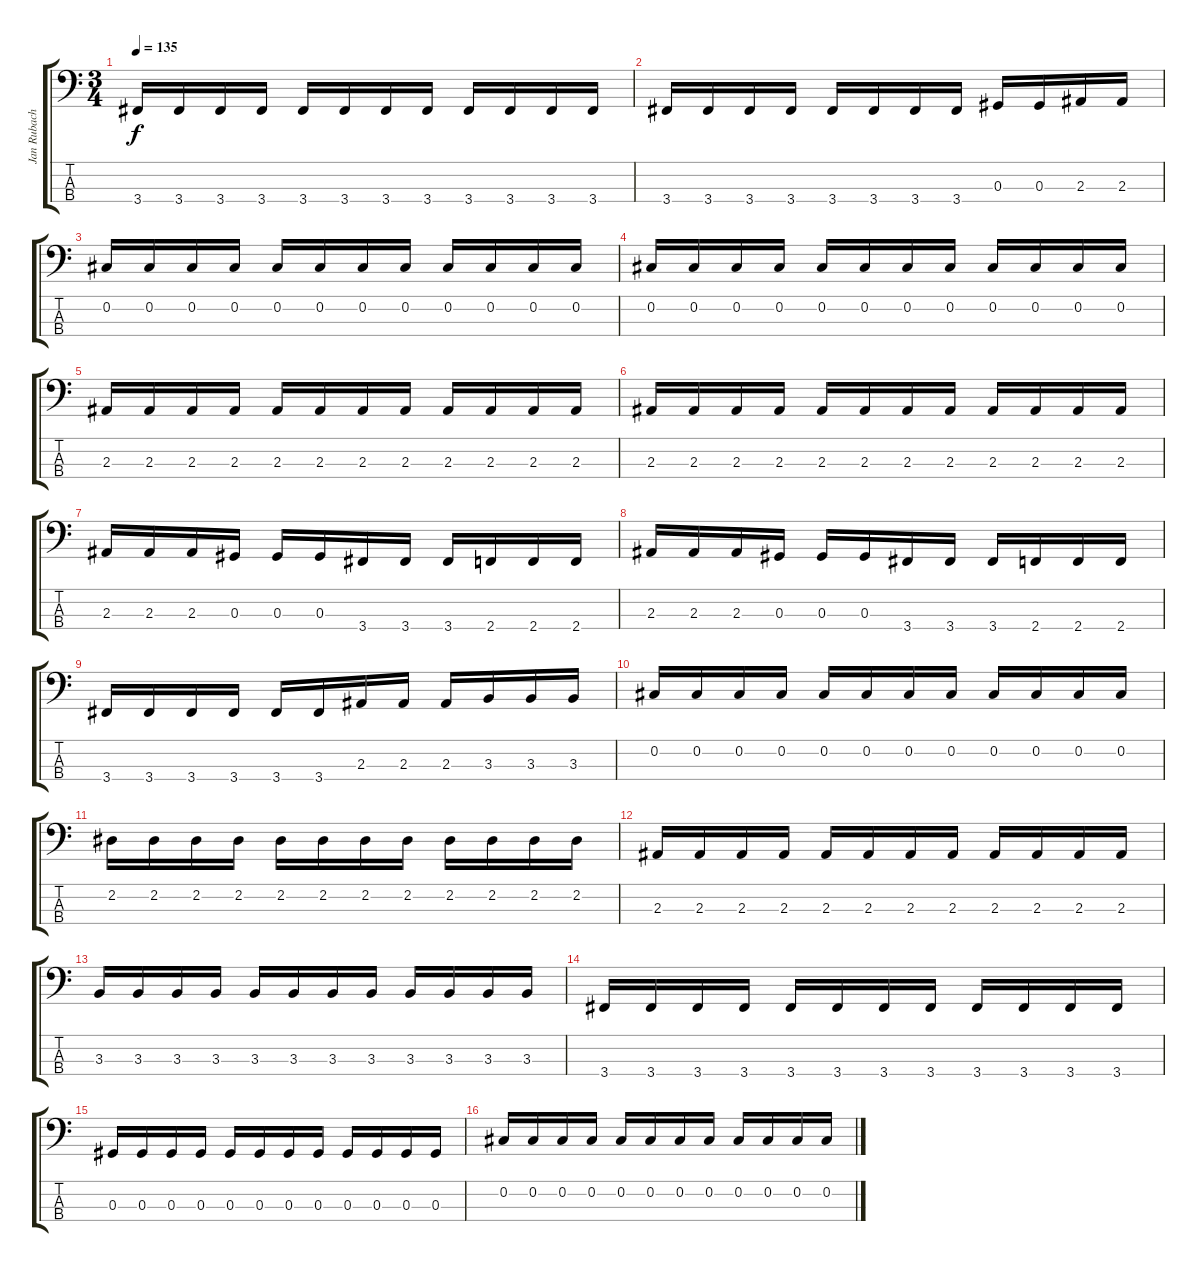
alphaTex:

\track ("Jan Rubach" "Jan Rubach") {instrument electricbasspick}
\staff {score tabs}
\tuning (Gb2 Db2 Ab1 Eb1) {hide}
\ts (3 4)
\tempo 135
\clef f4
\ks c
3.4.16{dy f} 3.4.16 3.4.16 3.4.16 3.4.16 3.4.16 3.4.16 3.4.16 3.4.16 3.4.16 3.4.16 3.4.16 |
3.4.16 3.4.16 3.4.16 3.4.16 3.4.16 3.4.16 3.4.16 3.4.16 0.3.16 0.3.16 2.3.16 2.3.16 |
0.2.16 0.2.16 0.2.16 0.2.16 0.2.16 0.2.16 0.2.16 0.2.16 0.2.16 0.2.16 0.2.16 0.2.16 |
0.2.16 0.2.16 0.2.16 0.2.16 0.2.16 0.2.16 0.2.16 0.2.16 0.2.16 0.2.16 0.2.16 0.2.16 |
2.3.16 2.3.16 2.3.16 2.3.16 2.3.16 2.3.16 2.3.16 2.3.16 2.3.16 2.3.16 2.3.16 2.3.16 |
2.3.16 2.3.16 2.3.16 2.3.16 2.3.16 2.3.16 2.3.16 2.3.16 2.3.16 2.3.16 2.3.16 2.3.16 |
2.3.16 2.3.16 2.3.16 0.3.16 0.3.16 0.3.16 3.4.16 3.4.16 3.4.16 2.4.16 2.4.16 2.4.16 |
2.3.16 2.3.16 2.3.16 0.3.16 0.3.16 0.3.16 3.4.16 3.4.16 3.4.16 2.4.16 2.4.16 2.4.16 |
3.4.16 3.4.16 3.4.16 3.4.16 3.4.16 3.4.16 2.3.16 2.3.16 2.3.16 3.3.16 3.3.16 3.3.16 |
0.2.16 0.2.16 0.2.16 0.2.16 0.2.16 0.2.16 0.2.16 0.2.16 0.2.16 0.2.16 0.2.16 0.2.16 |
2.2.16 2.2.16 2.2.16 2.2.16 2.2.16 2.2.16 2.2.16 2.2.16 2.2.16 2.2.16 2.2.16 2.2.16 |
2.3.16 2.3.16 2.3.16 2.3.16 2.3.16 2.3.16 2.3.16 2.3.16 2.3.16 2.3.16 2.3.16 2.3.16 |
3.3.16 3.3.16 3.3.16 3.3.16 3.3.16 3.3.16 3.3.16 3.3.16 3.3.16 3.3.16 3.3.16 3.3.16 |
3.4.16 3.4.16 3.4.16 3.4.16 3.4.16 3.4.16 3.4.16 3.4.16 3.4.16 3.4.16 3.4.16 3.4.16 |
0.3.16 0.3.16 0.3.16 0.3.16 0.3.16 0.3.16 0.3.16 0.3.16 0.3.16 0.3.16 0.3.16 0.3.16 |
0.2.16 0.2.16 0.2.16 0.2.16 0.2.16 0.2.16 0.2.16 0.2.16 0.2.16 0.2.16 0.2.16 0.2.16
